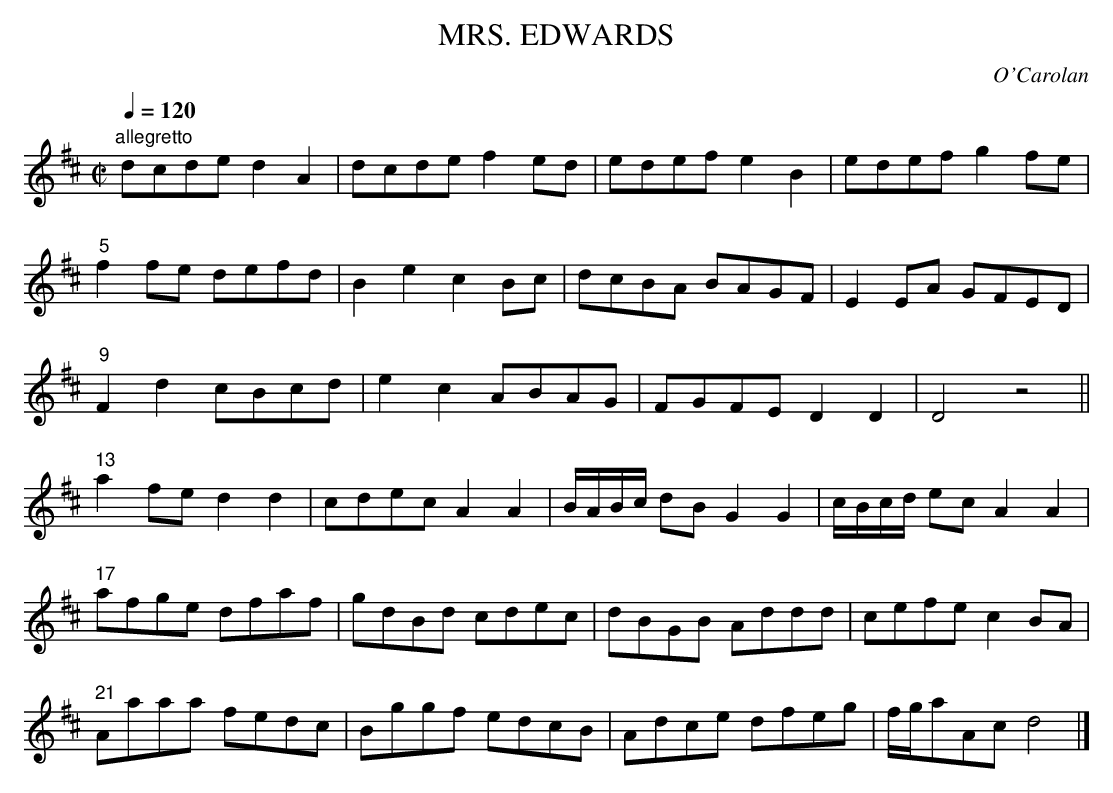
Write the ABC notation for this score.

X:1
T:MRS. EDWARDS
C:O'Carolan
Q:1/4=120
M:C|
L:1/8
K:D
"allegretto"
dcde d2A2|dcde f2ed|edef e2B2|edef g2fe|
"5"f2fe defd|B2e2 c2Bc|dcBA BAGF|E2EA GFED|
"9"F2d2 cBcd|e2c2 ABAG|FGFE D2D2|D4 z4||
"13"a2fe d2d2|cdec A2A2|B/A/B/c/ dB G2G2|c/B/c/d/ ec A2A2|
"17"afge dfaf|gdBd cdec|dBGB Addd|cefe c2BA|
"21"Aaaa fedc|Bggf edcB|Adce dfeg|f/g/aAc d4|]
